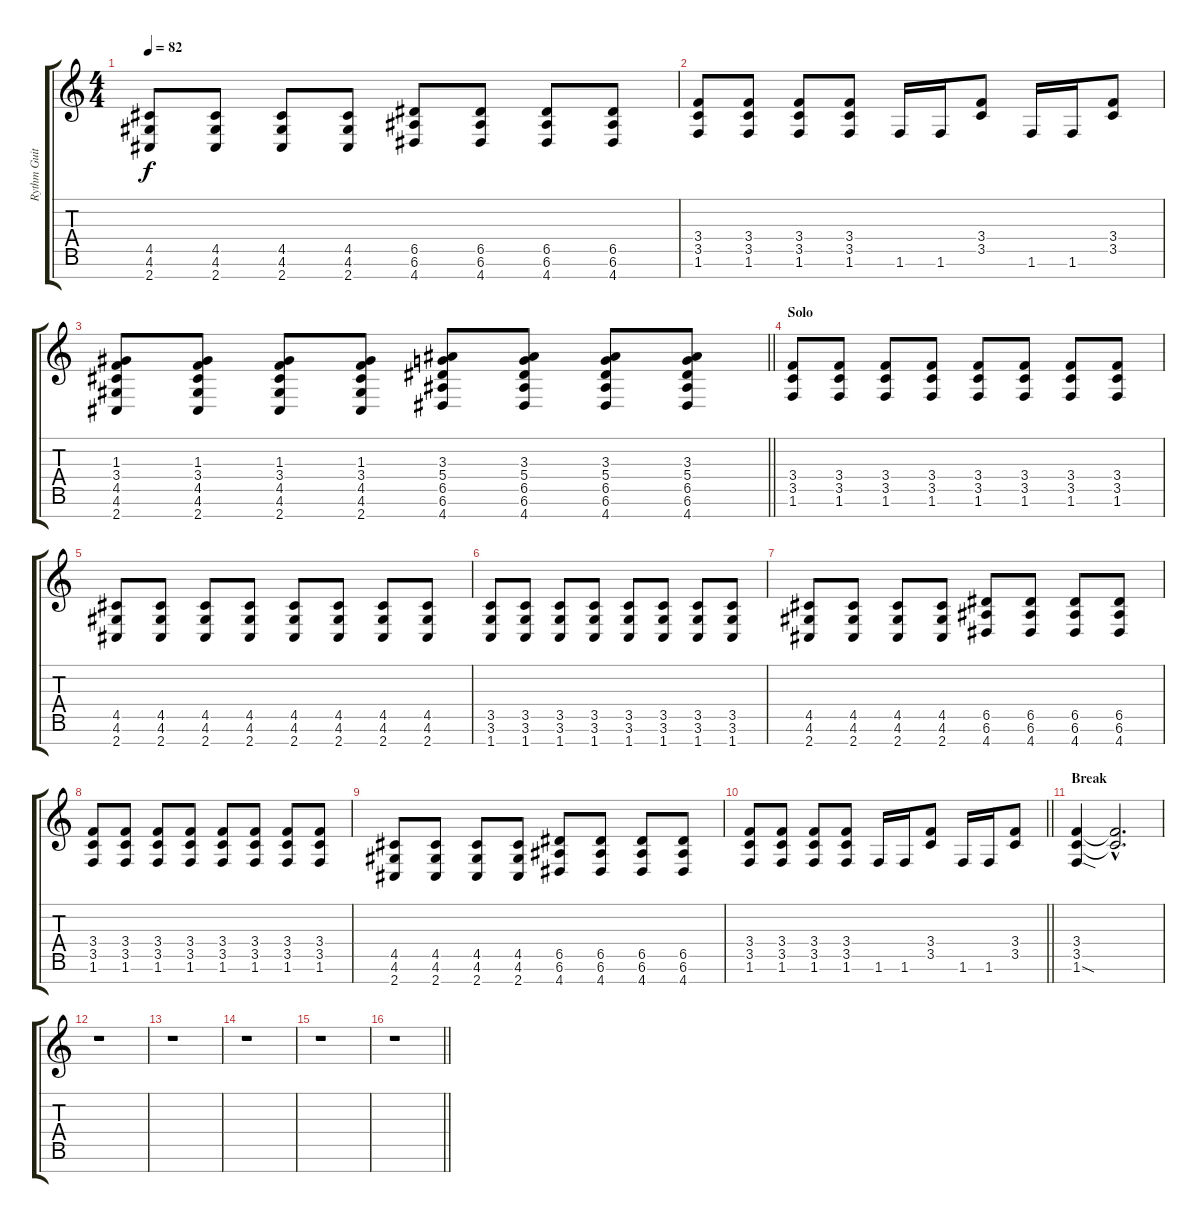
\track ("Rythm Guitar" "Rythm Guit") {instrument distortionguitar}
\staff {score tabs}
\tuning (E4 B3 G3 D3 A2 E2 B1) {hide}
\ts (4 4)
\tempo 82
\clef g2
\ks c
(4.5 4.6 2.7).8{dy f} (4.5 4.6 2.7).8 (4.5 4.6 2.7).8 (4.5 4.6 2.7).8 (6.5 6.6 4.7).8 (6.5 6.6 4.7).8 (6.5 6.6 4.7).8 (6.5 6.6 4.7).8 |
(3.4 3.5 1.6).8 (3.4 3.5 1.6).8 (3.4 3.5 1.6).8 (3.4 3.5 1.6).8 1.6.16 1.6.16 (3.4 3.5).8 1.6.16 1.6.16 (3.4 3.5).8 |
\barLineRight lightlight
(1.3 3.4 4.5 4.6 2.7).8 (1.3 3.4 4.5 4.6 2.7).8 (1.3 3.4 4.5 4.6 2.7).8 (1.3 3.4 4.5 4.6 2.7).8 (3.3 5.4 6.5 6.6 4.7).8 (3.3 5.4 6.5 6.6 4.7).8 (3.3 5.4 6.5 6.6 4.7).8 (3.3 5.4 6.5 6.6 4.7).8 |
\section ("" "Solo")
(3.4 3.5 1.6).8 (3.4 3.5 1.6).8 (3.4 3.5 1.6).8 (3.4 3.5 1.6).8 (3.4 3.5 1.6).8 (3.4 3.5 1.6).8 (3.4 3.5 1.6).8 (3.4 3.5 1.6).8 |
(4.5 4.6 2.7).8 (4.5 4.6 2.7).8 (4.5 4.6 2.7).8 (4.5 4.6 2.7).8 (4.5 4.6 2.7).8 (4.5 4.6 2.7).8 (4.5 4.6 2.7).8 (4.5 4.6 2.7).8 |
(3.5 3.6 1.7).8 (3.5 3.6 1.7).8 (3.5 3.6 1.7).8 (3.5 3.6 1.7).8 (3.5 3.6 1.7).8 (3.5 3.6 1.7).8 (3.5 3.6 1.7).8 (3.5 3.6 1.7).8 |
(4.5 4.6 2.7).8 (4.5 4.6 2.7).8 (4.5 4.6 2.7).8 (4.5 4.6 2.7).8 (6.5 6.6 4.7).8 (6.5 6.6 4.7).8 (6.5 6.6 4.7).8 (6.5 6.6 4.7).8 |
(3.4 3.5 1.6).8 (3.4 3.5 1.6).8 (3.4 3.5 1.6).8 (3.4 3.5 1.6).8 (3.4 3.5 1.6).8 (3.4 3.5 1.6).8 (3.4 3.5 1.6).8 (3.4 3.5 1.6).8 |
(4.5 4.6 2.7).8 (4.5 4.6 2.7).8 (4.5 4.6 2.7).8 (4.5 4.6 2.7).8 (6.5 6.6 4.7).8 (6.5 6.6 4.7).8 (6.5 6.6 4.7).8 (6.5 6.6 4.7).8 |
\barLineRight lightlight
(3.4 3.5 1.6).8 (3.4 3.5 1.6).8 (3.4 3.5 1.6).8 (3.4 3.5 1.6).8 1.6.16 1.6.16 (3.4 3.5).8 1.6.16 1.6.16 (3.4 3.5).8 |
\section ("" "Break")
(3.4 3.5 1.6{sod}).4 (3.4{hac t} 3.5{hac t}).2{d} |
r.1 |
r.1 |
r.1 |
r.1 |
\barLineRight lightlight
r.1
